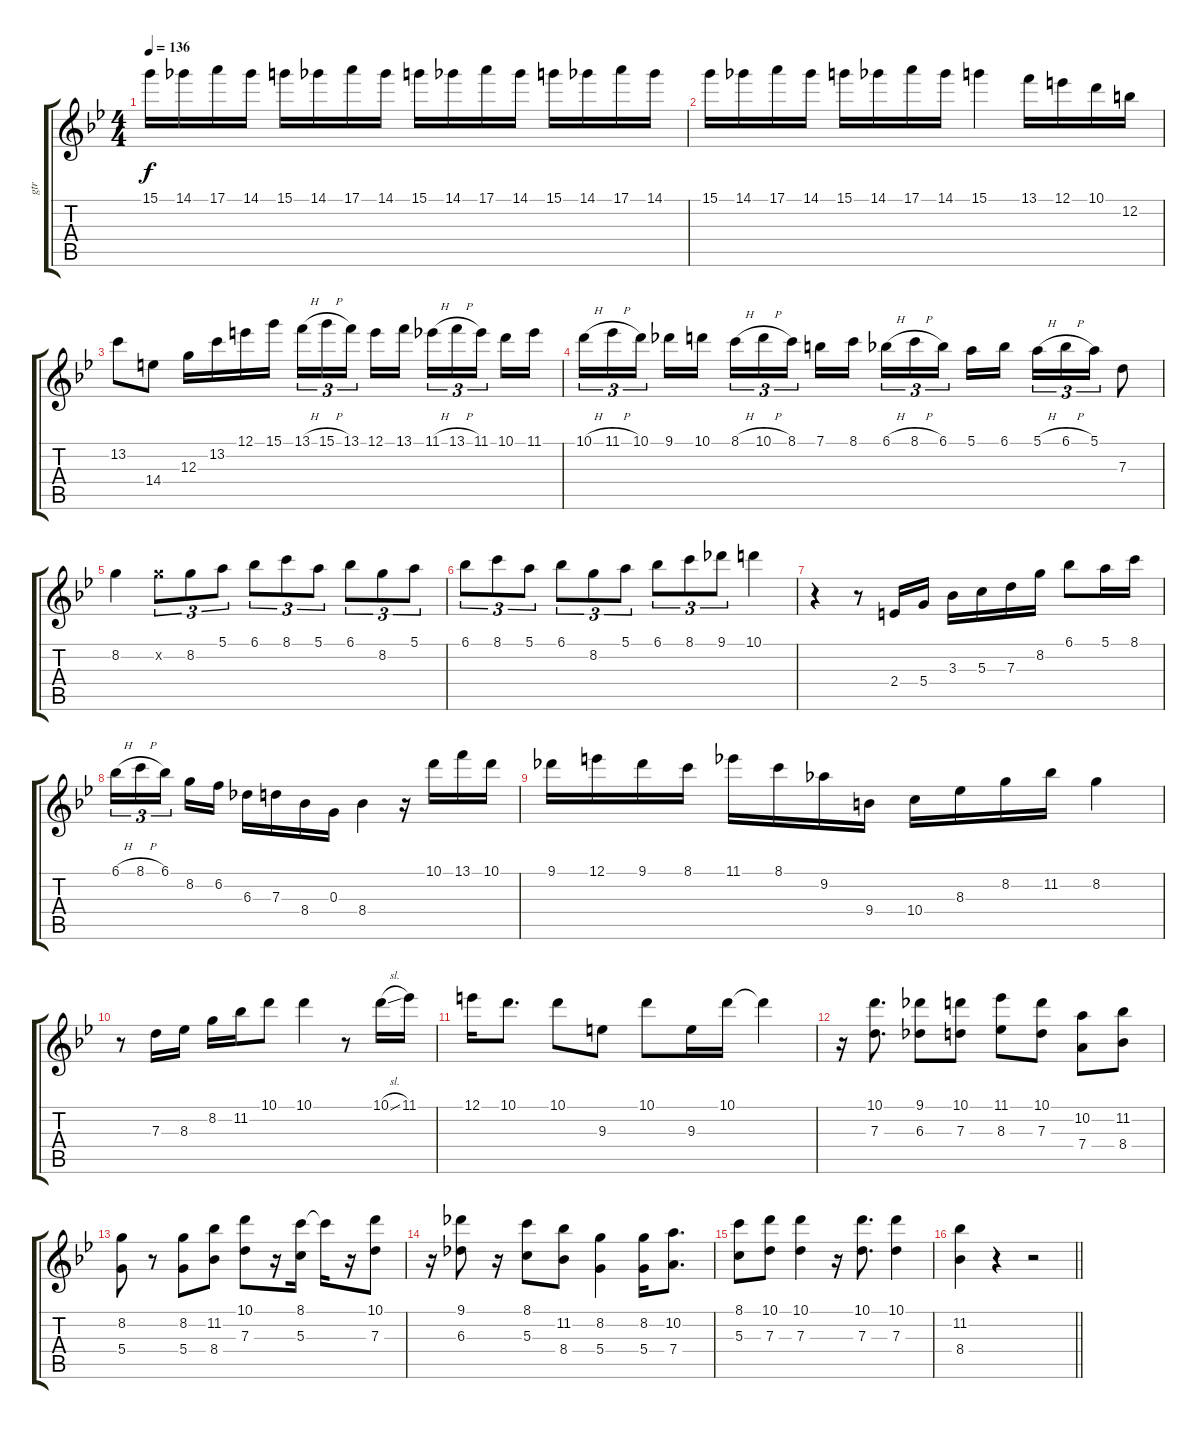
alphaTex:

\track ("gtr" "gtr") {instrument acousticguitarnylon}
\staff {score tabs}
\tuning (E4 B3 G3 D3 A2 E2) {hide}
\ts (4 4)
\tempo 136
\clef g2
\ks bb
15.1.16{dy f} 14.1.16 17.1.16 14.1.16 15.1.16 14.1.16 17.1.16 14.1.16 15.1.16 14.1.16 17.1.16 14.1.16 15.1.16 14.1.16 17.1.16 14.1.16 |
15.1.16 14.1.16 17.1.16 14.1.16 15.1.16 14.1.16 17.1.16 14.1.16 15.1.4 13.1.16 12.1.16 10.1.16 12.2.16 |
13.2.8 14.4.8 12.3.16 13.2.16 12.1.16 15.1.16 13.1{h}.16{tu (3 2)} 15.1{h}.16{tu (3 2)} 13.1.16{tu (3 2) beam splitsecondary} 12.1.16 13.1.16 11.1{h}.16{tu (3 2)} 13.1{h}.16{tu (3 2)} 11.1.16{tu (3 2) beam splitsecondary} 10.1.16 11.1.16 |
10.1{h}.16{tu (3 2)} 11.1{h}.16{tu (3 2)} 10.1.16{tu (3 2) beam splitsecondary} 9.1.16 10.1.16 8.1{h}.16{tu (3 2)} 10.1{h}.16{tu (3 2)} 8.1.16{tu (3 2) beam splitsecondary} 7.1.16 8.1.16 6.1{h}.16{tu (3 2)} 8.1{h}.16{tu (3 2)} 6.1.16{tu (3 2) beam splitsecondary} 5.1.16 6.1.16 5.1{h}.16{tu (3 2)} 6.1{h}.16{tu (3 2)} 5.1.16{tu (3 2)} 7.3.8 |
8.2.4 8.2{x}.8{tu (3 2)} 8.2.8{tu (3 2)} 5.1.8{tu (3 2)} 6.1.8{tu (3 2)} 8.1.8{tu (3 2)} 5.1.8{tu (3 2)} 6.1.8{tu (3 2)} 8.2.8{tu (3 2)} 5.1.8{tu (3 2)} |
6.1.8{tu (3 2)} 8.1.8{tu (3 2)} 5.1.8{tu (3 2)} 6.1.8{tu (3 2)} 8.2.8{tu (3 2)} 5.1.8{tu (3 2)} 6.1.8{tu (3 2)} 8.1.8{tu (3 2)} 9.1.8{tu (3 2)} 10.1.4 |
r.4 r.8 2.4.16 5.4.16 3.3.16 5.3.16 7.3.16 8.2.16 6.1.8 5.1.16 8.1.16 |
6.1{h}.16{tu (3 2)} 8.1{h}.16{tu (3 2)} 6.1.16{tu (3 2) beam splitsecondary} 8.2.16 6.2.16 6.3.16 7.3.16 8.4.16 0.3.16 8.4.4 r.16 10.1.16 13.1.16 10.1.16 |
9.1.16 12.1.16 9.1.16 8.1.16 11.1.16 8.1.16 9.2.16 9.4.16 10.4.16 8.3.16 8.2.16 11.2.16 8.2.4 |
r.8 7.3.16 8.3.16 8.2.16 11.2.16 10.1.8 10.1.4 r.8 10.1{sl}.16 11.1.16 |
12.1.16 10.1.8{d} 10.1.8 9.3.8 10.1.8 9.3.16 10.1.16 10.1{t}.4 |
r.16 (10.1 7.3).8{d} (9.1 6.3).8 (10.1 7.3).8 (11.1 8.3).8 (10.1 7.3).8 (10.2 7.4).8 (11.2 8.4).8 |
(8.2 5.4).8 r.8 (8.2 5.4).8 (11.2 8.4).8 (10.1 7.3).8 r.16 (8.1 5.3).16 8.1{t}.16 r.16 (10.1 7.3).8 |
r.16 (9.1 6.3).8 r.16 (8.1 5.3).8 (11.2 8.4).8 (8.2 5.4).4 (8.2 5.4).16 (10.2 7.4).8{d} |
(8.1 5.3).8 (10.1 7.3).8 (10.1 7.3).4 r.16 (10.1 7.3).8{d} (10.1 7.3).4 |
\barLineRight lightlight
(11.2 8.4).4 r.4 r.2
